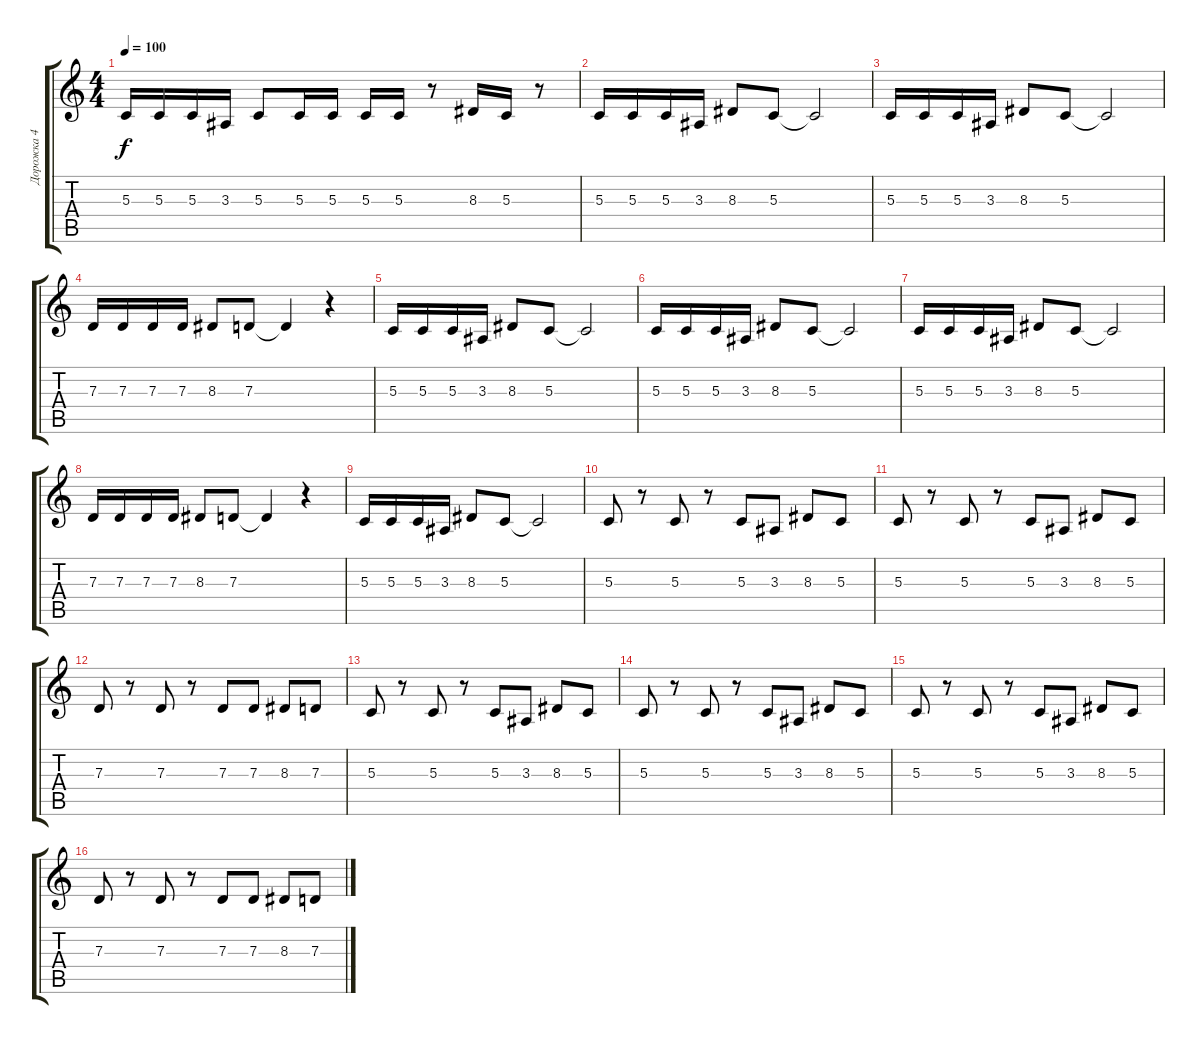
\track ("Дорожка 4" "Дорожка 4") {instrument lead8bassandlead}
\staff {score tabs}
\tuning (E4 B3 G3 D3 A2 E2) {hide}
\ts (4 4)
\tempo 100
\clef g2
\ks c
5.3.16{dy f} 5.3.16 5.3.16 3.3.16 5.3.8 5.3.16 5.3.16 5.3.16 5.3.16 r.8 8.3.16 5.3.16 r.8 |
5.3.16 5.3.16 5.3.16 3.3.16 8.3.8 5.3.8 5.3{t}.2 |
5.3.16 5.3.16 5.3.16 3.3.16 8.3.8 5.3.8 5.3{t}.2 |
7.3.16 7.3.16 7.3.16 7.3.16 8.3.8 7.3.8 7.3{t}.4 r.4 |
5.3.16 5.3.16 5.3.16 3.3.16 8.3.8 5.3.8 5.3{t}.2 |
5.3.16 5.3.16 5.3.16 3.3.16 8.3.8 5.3.8 5.3{t}.2 |
5.3.16 5.3.16 5.3.16 3.3.16 8.3.8 5.3.8 5.3{t}.2 |
7.3.16 7.3.16 7.3.16 7.3.16 8.3.8 7.3.8 7.3{t}.4 r.4 |
5.3.16 5.3.16 5.3.16 3.3.16 8.3.8 5.3.8 5.3{t}.2 |
5.3.8 r.8 5.3.8 r.8 5.3.8 3.3.8 8.3.8 5.3.8 |
5.3.8 r.8 5.3.8 r.8 5.3.8 3.3.8 8.3.8 5.3.8 |
7.3.8 r.8 7.3.8 r.8 7.3.8 7.3.8 8.3.8 7.3.8 |
5.3.8 r.8 5.3.8 r.8 5.3.8 3.3.8 8.3.8 5.3.8 |
5.3.8 r.8 5.3.8 r.8 5.3.8 3.3.8 8.3.8 5.3.8 |
5.3.8 r.8 5.3.8 r.8 5.3.8 3.3.8 8.3.8 5.3.8 |
7.3.8 r.8 7.3.8 r.8 7.3.8 7.3.8 8.3.8 7.3.8
